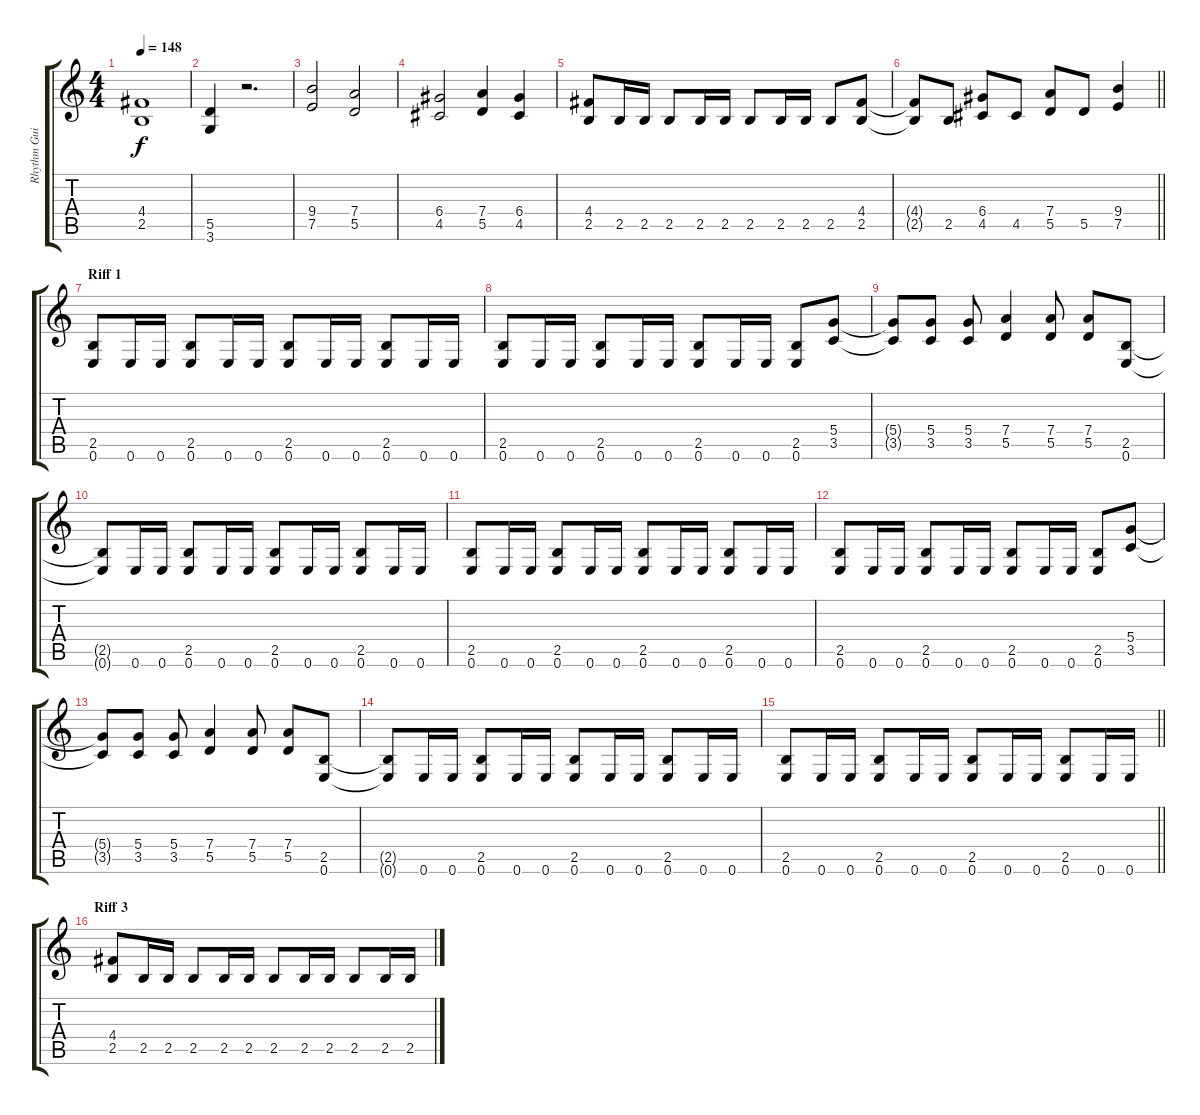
\track ("Rhythm Guitar" "Rhythm Gui") {instrument distortionguitar}
\staff {score tabs}
\tuning (E4 B3 G3 D3 A2 E2) {hide}
\ts (4 4)
\tempo 148
\clef g2
\ks c
(4.4 2.5).1{dy f} |
(5.5 3.6).4 r.2{d} |
(9.4 7.5).2 (7.4 5.5).2 |
(6.4 4.5).2 (7.4 5.5).4 (6.4 4.5).4 |
(4.4 2.5).8 2.5.16 2.5.16 2.5.8 2.5.16 2.5.16 2.5.8 2.5.16 2.5.16 2.5.8 (4.4 2.5).8 |
\barLineRight lightlight
(4.4{t} 2.5{t}).8 2.5.8 (6.4 4.5).8 4.5.8 (7.4 5.5).8 5.5.8 (9.4 7.5).4 |
\section ("" "Riff 1")
(2.5 0.6).8 0.6.16 0.6.16 (2.5 0.6).8 0.6.16 0.6.16 (2.5 0.6).8 0.6.16 0.6.16 (2.5 0.6).8 0.6.16 0.6.16 |
(2.5 0.6).8 0.6.16 0.6.16 (2.5 0.6).8 0.6.16 0.6.16 (2.5 0.6).8 0.6.16 0.6.16 (2.5 0.6).8 (5.4 3.5).8 |
(5.4{t} 3.5{t}).8 (5.4 3.5).8 (5.4 3.5).8 (7.4 5.5).4 (7.4 5.5).8 (7.4 5.5).8 (2.5 0.6).8 |
(2.5{t} 0.6{t}).8 0.6.16 0.6.16 (2.5 0.6).8 0.6.16 0.6.16 (2.5 0.6).8 0.6.16 0.6.16 (2.5 0.6).8 0.6.16 0.6.16 |
(2.5 0.6).8 0.6.16 0.6.16 (2.5 0.6).8 0.6.16 0.6.16 (2.5 0.6).8 0.6.16 0.6.16 (2.5 0.6).8 0.6.16 0.6.16 |
(2.5 0.6).8 0.6.16 0.6.16 (2.5 0.6).8 0.6.16 0.6.16 (2.5 0.6).8 0.6.16 0.6.16 (2.5 0.6).8 (5.4 3.5).8 |
(5.4{t} 3.5{t}).8 (5.4 3.5).8 (5.4 3.5).8 (7.4 5.5).4 (7.4 5.5).8 (7.4 5.5).8 (2.5 0.6).8 |
(2.5{t} 0.6{t}).8 0.6.16 0.6.16 (2.5 0.6).8 0.6.16 0.6.16 (2.5 0.6).8 0.6.16 0.6.16 (2.5 0.6).8 0.6.16 0.6.16 |
\barLineRight lightlight
(2.5 0.6).8 0.6.16 0.6.16 (2.5 0.6).8 0.6.16 0.6.16 (2.5 0.6).8 0.6.16 0.6.16 (2.5 0.6).8 0.6.16 0.6.16 |
\section ("" "Riff 3")
(4.4 2.5).8 2.5.16 2.5.16 2.5.8 2.5.16 2.5.16 2.5.8 2.5.16 2.5.16 2.5.8 2.5.16 2.5.16
